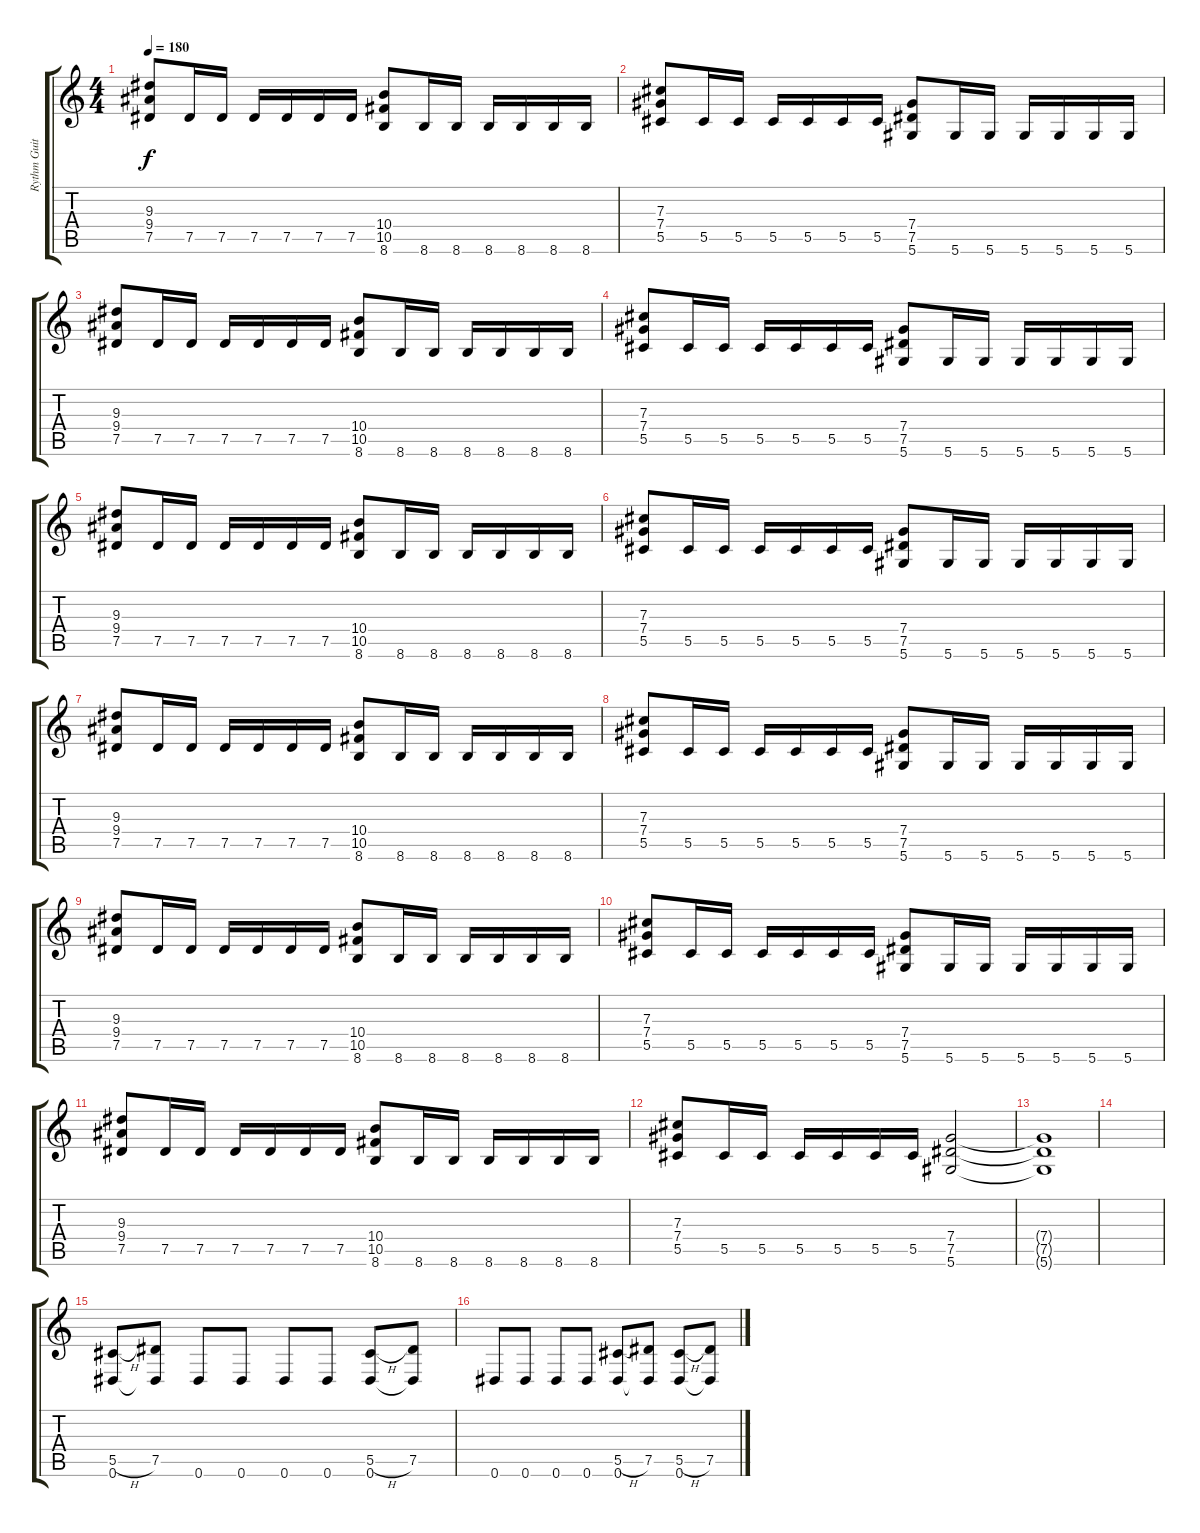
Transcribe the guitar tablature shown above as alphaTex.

\track ("Rythm Guitar" "Rythm Guit") {instrument distortionguitar}
\staff {score tabs}
\tuning (Eb4 Bb3 Gb3 Db3 Ab2 Eb2) {hide}
\ts (4 4)
\tempo 180
\clef g2
\ks c
(9.3 9.4 7.5).8{dy f} 7.5.16 7.5.16 7.5.16 7.5.16 7.5.16 7.5.16 (10.4 10.5 8.6).8 8.6.16 8.6.16 8.6.16 8.6.16 8.6.16 8.6.16 |
(7.3 7.4 5.5).8 5.5.16 5.5.16 5.5.16 5.5.16 5.5.16 5.5.16 (7.4 7.5 5.6).8 5.6.16 5.6.16 5.6.16 5.6.16 5.6.16 5.6.16 |
(9.3 9.4 7.5).8 7.5.16 7.5.16 7.5.16 7.5.16 7.5.16 7.5.16 (10.4 10.5 8.6).8 8.6.16 8.6.16 8.6.16 8.6.16 8.6.16 8.6.16 |
(7.3 7.4 5.5).8 5.5.16 5.5.16 5.5.16 5.5.16 5.5.16 5.5.16 (7.4 7.5 5.6).8 5.6.16 5.6.16 5.6.16 5.6.16 5.6.16 5.6.16 |
(9.3 9.4 7.5).8 7.5.16 7.5.16 7.5.16 7.5.16 7.5.16 7.5.16 (10.4 10.5 8.6).8 8.6.16 8.6.16 8.6.16 8.6.16 8.6.16 8.6.16 |
(7.3 7.4 5.5).8 5.5.16 5.5.16 5.5.16 5.5.16 5.5.16 5.5.16 (7.4 7.5 5.6).8 5.6.16 5.6.16 5.6.16 5.6.16 5.6.16 5.6.16 |
(9.3 9.4 7.5).8 7.5.16 7.5.16 7.5.16 7.5.16 7.5.16 7.5.16 (10.4 10.5 8.6).8 8.6.16 8.6.16 8.6.16 8.6.16 8.6.16 8.6.16 |
(7.3 7.4 5.5).8 5.5.16 5.5.16 5.5.16 5.5.16 5.5.16 5.5.16 (7.4 7.5 5.6).8 5.6.16 5.6.16 5.6.16 5.6.16 5.6.16 5.6.16 |
(9.3 9.4 7.5).8 7.5.16 7.5.16 7.5.16 7.5.16 7.5.16 7.5.16 (10.4 10.5 8.6).8 8.6.16 8.6.16 8.6.16 8.6.16 8.6.16 8.6.16 |
(7.3 7.4 5.5).8 5.5.16 5.5.16 5.5.16 5.5.16 5.5.16 5.5.16 (7.4 7.5 5.6).8 5.6.16 5.6.16 5.6.16 5.6.16 5.6.16 5.6.16 |
(9.3 9.4 7.5).8 7.5.16 7.5.16 7.5.16 7.5.16 7.5.16 7.5.16 (10.4 10.5 8.6).8 8.6.16 8.6.16 8.6.16 8.6.16 8.6.16 8.6.16 |
(7.3 7.4 5.5).8 5.5.16 5.5.16 5.5.16 5.5.16 5.5.16 5.5.16 (7.4 7.5 5.6).2 |
(7.4{t} 7.5{t} 5.6{t}).1 |
|
(5.5{h} 0.6).8 (7.5 0.6{t}).8 0.6.8 0.6.8 0.6.8 0.6.8 (5.5{h} 0.6).8 (7.5 0.6{t}).8 |
0.6.8 0.6.8 0.6.8 0.6.8 (5.5{h} 0.6).8 (7.5 0.6{t}).8 (5.5{h} 0.6).8 (7.5 0.6{t}).8
